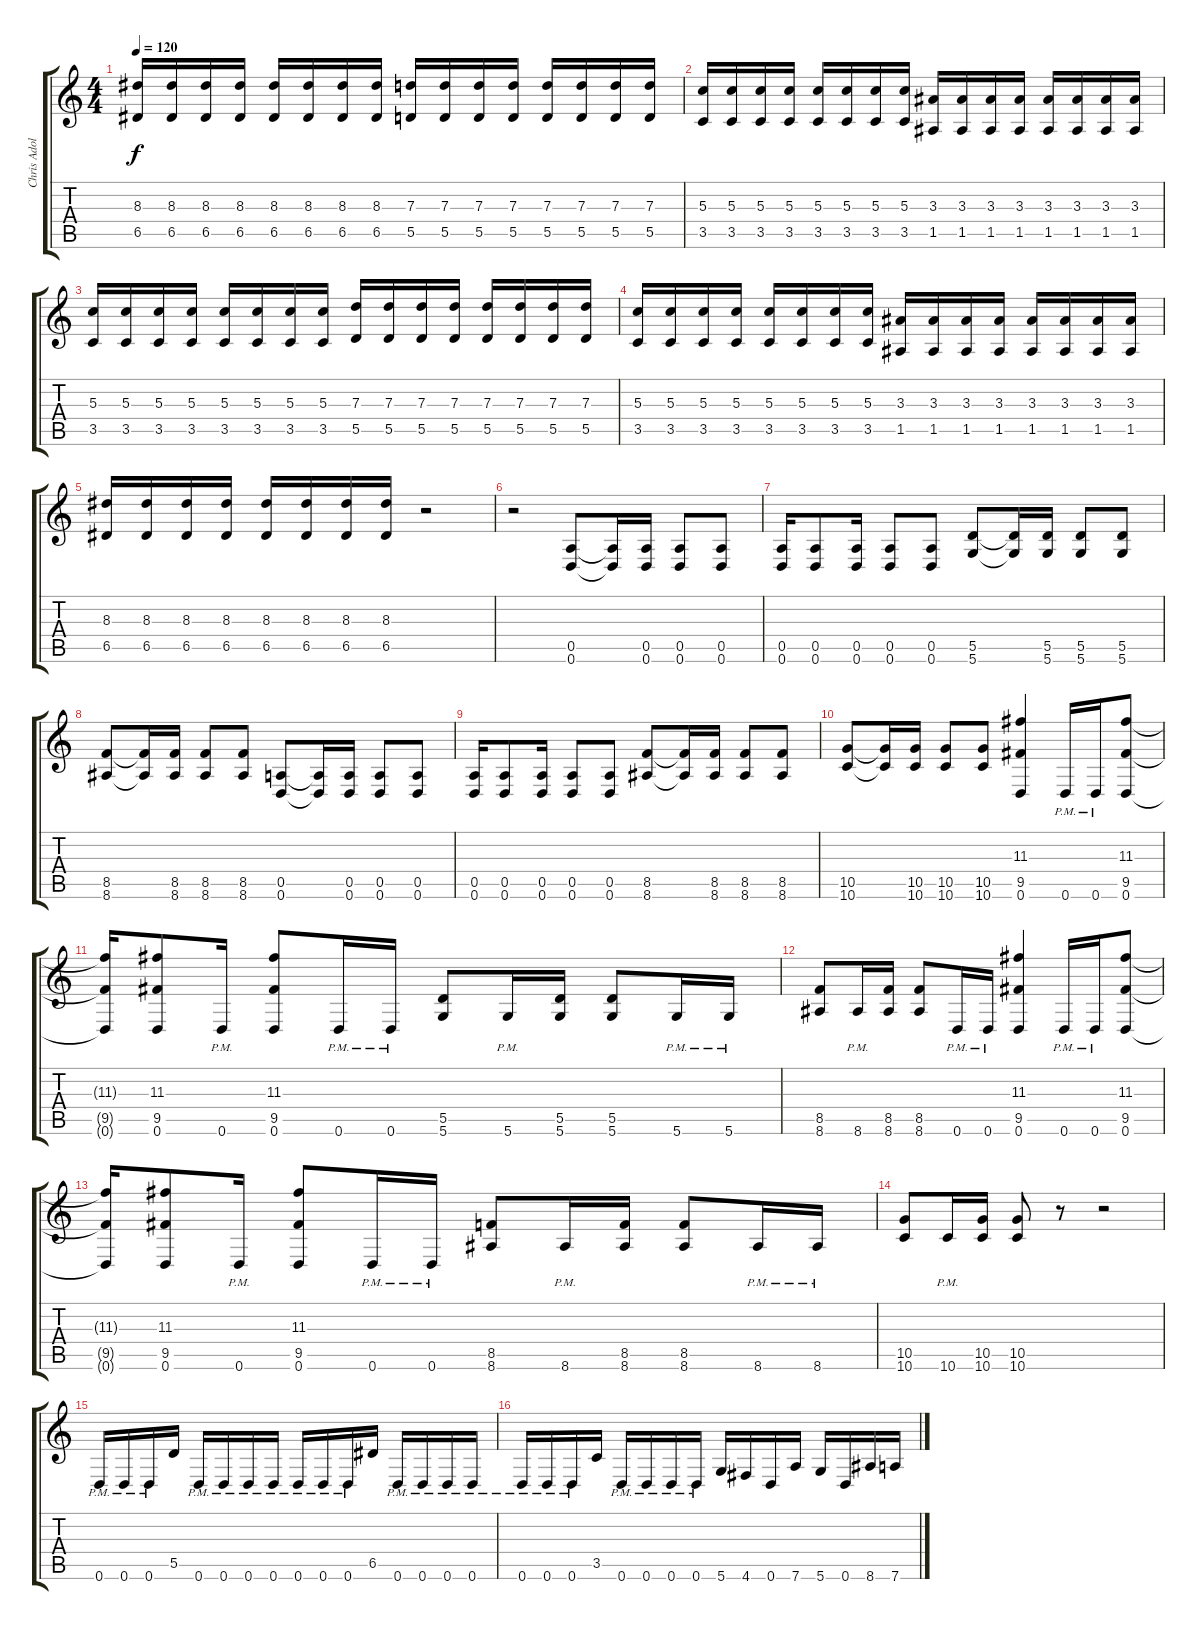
\track ("Chris Adolph" "Chris Adol") {instrument overdrivenguitar}
\staff {score tabs}
\tuning (E4 B3 G3 D3 A2 D2) {hide}
\ts (4 4)
\tempo 120
\clef g2
\ks c
(8.3 6.5).16{dy f} (8.3 6.5).16 (8.3 6.5).16 (8.3 6.5).16 (8.3 6.5).16 (8.3 6.5).16 (8.3 6.5).16 (8.3 6.5).16 (7.3 5.5).16 (7.3 5.5).16 (7.3 5.5).16 (7.3 5.5).16 (7.3 5.5).16 (7.3 5.5).16 (7.3 5.5).16 (7.3 5.5).16 |
(5.3 3.5).16 (5.3 3.5).16 (5.3 3.5).16 (5.3 3.5).16 (5.3 3.5).16 (5.3 3.5).16 (5.3 3.5).16 (5.3 3.5).16 (3.3 1.5).16 (3.3 1.5).16 (3.3 1.5).16 (3.3 1.5).16 (3.3 1.5).16 (3.3 1.5).16 (3.3 1.5).16 (3.3 1.5).16 |
(5.3 3.5).16 (5.3 3.5).16 (5.3 3.5).16 (5.3 3.5).16 (5.3 3.5).16 (5.3 3.5).16 (5.3 3.5).16 (5.3 3.5).16 (7.3 5.5).16 (7.3 5.5).16 (7.3 5.5).16 (7.3 5.5).16 (7.3 5.5).16 (7.3 5.5).16 (7.3 5.5).16 (7.3 5.5).16 |
(5.3 3.5).16 (5.3 3.5).16 (5.3 3.5).16 (5.3 3.5).16 (5.3 3.5).16 (5.3 3.5).16 (5.3 3.5).16 (5.3 3.5).16 (3.3 1.5).16 (3.3 1.5).16 (3.3 1.5).16 (3.3 1.5).16 (3.3 1.5).16 (3.3 1.5).16 (3.3 1.5).16 (3.3 1.5).16 |
(8.3 6.5).16 (8.3 6.5).16 (8.3 6.5).16 (8.3 6.5).16 (8.3 6.5).16 (8.3 6.5).16 (8.3 6.5).16 (8.3 6.5).16 r.2 |
r.2 (0.5 0.6).8 (0.5{t} 0.6{t}).16 (0.5 0.6).16 (0.5 0.6).8 (0.5 0.6).8 |
(0.5 0.6).16 (0.5 0.6).8 (0.5 0.6).16 (0.5 0.6).8 (0.5 0.6).8 (5.5 5.6).8 (5.5{t} 5.6{t}).16 (5.5 5.6).16 (5.5 5.6).8 (5.5 5.6).8 |
(8.5 8.6).8 (8.5{t} 8.6{t}).16 (8.5 8.6).16 (8.5 8.6).8 (8.5 8.6).8 (0.5 0.6).8 (0.5{t} 0.6{t}).16 (0.5 0.6).16 (0.5 0.6).8 (0.5 0.6).8 |
(0.5 0.6).16 (0.5 0.6).8 (0.5 0.6).16 (0.5 0.6).8 (0.5 0.6).8 (8.5 8.6).8 (8.5{t} 8.6{t}).16 (8.5 8.6).16 (8.5 8.6).8 (8.5 8.6).8 |
(10.5 10.6).8 (10.5{t} 10.6{t}).16 (10.5 10.6).16 (10.5 10.6).8 (10.5 10.6).8 (11.3 9.5 0.6).4 0.6{pm}.16 0.6{pm}.16 (11.3 9.5 0.6).8 |
(11.3{t} 9.5{t} 0.6{t}).16 (11.3 9.5 0.6).8 0.6{pm}.16 (11.3 9.5 0.6).8 0.6{pm}.16 0.6{pm}.16 (5.5 5.6).8 5.6{pm}.16 (5.5 5.6).16 (5.5 5.6).8 5.6{pm}.16 5.6{pm}.16 |
(8.5 8.6).8 8.6{pm}.16 (8.5 8.6).16 (8.5 8.6).8 0.6{pm}.16 0.6{pm}.16 (11.3 9.5 0.6).4 0.6{pm}.16 0.6{pm}.16 (11.3 9.5 0.6).8 |
(11.3{t} 9.5{t} 0.6{t}).16 (11.3 9.5 0.6).8 0.6{pm}.16 (11.3 9.5 0.6).8 0.6{pm}.16 0.6{pm}.16 (8.5 8.6).8 8.6{pm}.16 (8.5 8.6).16 (8.5 8.6).8 8.6{pm}.16 8.6{pm}.16 |
(10.5 10.6).8 10.6{pm}.16 (10.5 10.6).16 (10.5 10.6).8 r.8 r.2 |
0.6{pm}.16 0.6{pm}.16 0.6{pm}.16 5.5.16 0.6{pm}.16 0.6{pm}.16 0.6{pm}.16 0.6{pm}.16 0.6{pm}.16 0.6{pm}.16 0.6{pm}.16 6.5.16 0.6{pm}.16 0.6{pm}.16 0.6{pm}.16 0.6{pm}.16 |
0.6{pm}.16 0.6{pm}.16 0.6{pm}.16 3.5.16 0.6{pm}.16 0.6{pm}.16 0.6{pm}.16 0.6{pm}.16 5.6.16 4.6.16 0.6.16 7.6.16 5.6.16 0.6.16 8.6.16 7.6.16
